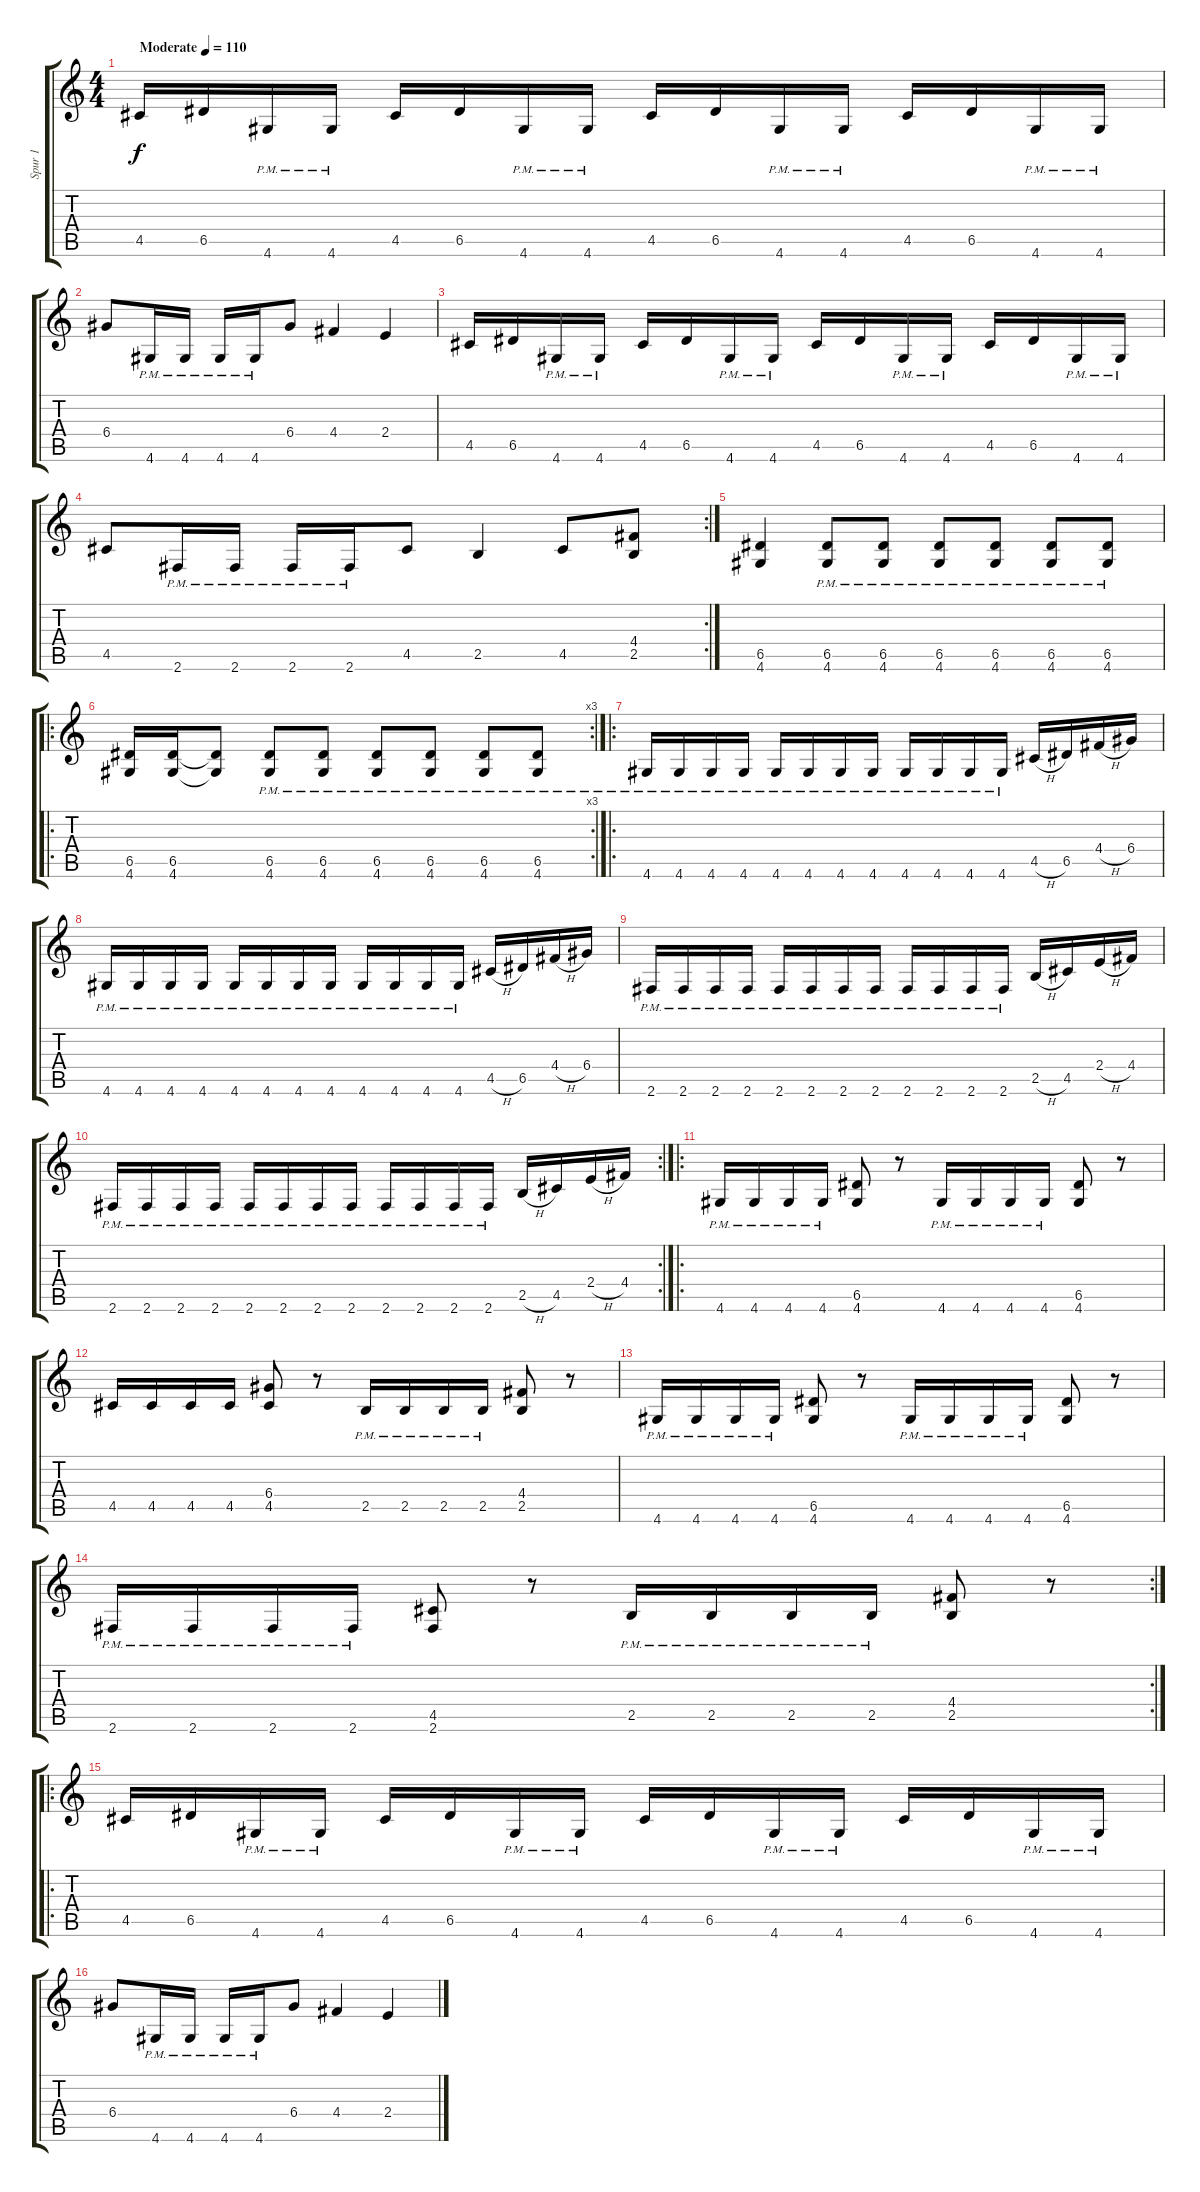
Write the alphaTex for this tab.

\track ("Spur 1" "Spur 1") {instrument distortionguitar}
\staff {score tabs}
\tuning (E4 B3 G3 D3 A2 E2) {hide}
\ts (4 4)
\tempo (110 "Moderate")
\clef g2
\ks c
4.5.16{dy f instrument distortionguitar} 6.5.16 4.6{pm}.16 4.6{pm}.16 4.5.16 6.5.16 4.6{pm}.16 4.6{pm}.16 4.5.16 6.5.16 4.6{pm}.16 4.6{pm}.16 4.5.16 6.5.16 4.6{pm}.16 4.6{pm}.16 |
6.4.8 4.6{pm}.16 4.6{pm}.16 4.6{pm}.16 4.6{pm}.16 6.4.8 4.4.4 2.4.4 |
4.5.16 6.5.16 4.6{pm}.16 4.6{pm}.16 4.5.16 6.5.16 4.6{pm}.16 4.6{pm}.16 4.5.16 6.5.16 4.6{pm}.16 4.6{pm}.16 4.5.16 6.5.16 4.6{pm}.16 4.6{pm}.16 |
\rc 2
4.5.8 2.6{pm}.16 2.6{pm}.16 2.6{pm}.16 2.6{pm}.16 4.5.8 2.5.4 4.5.8 (4.4 2.5).8 |
(6.5 4.6).4 (6.5{pm} 4.6{pm}).8 (6.5{pm} 4.6{pm}).8 (6.5{pm} 4.6{pm}).8 (6.5{pm} 4.6{pm}).8 (6.5{pm} 4.6{pm}).8 (6.5{pm} 4.6{pm}).8 |
\ro
\rc 3
(6.5 4.6).16 (6.5 4.6).16 (6.5{t} 4.6{t}).8 (6.5{pm} 4.6{pm}).8 (6.5{pm} 4.6{pm}).8 (6.5{pm} 4.6{pm}).8 (6.5{pm} 4.6{pm}).8 (6.5{pm} 4.6{pm}).8 (6.5{pm} 4.6{pm}).8 |
\ro
4.6{pm}.16 4.6{pm}.16 4.6{pm}.16 4.6{pm}.16 4.6{pm}.16 4.6{pm}.16 4.6{pm}.16 4.6{pm}.16 4.6{pm}.16 4.6{pm}.16 4.6{pm}.16 4.6{pm}.16 4.5{h}.16 6.5.16 4.4{h}.16 6.4.16 |
4.6{pm}.16 4.6{pm}.16 4.6{pm}.16 4.6{pm}.16 4.6{pm}.16 4.6{pm}.16 4.6{pm}.16 4.6{pm}.16 4.6{pm}.16 4.6{pm}.16 4.6{pm}.16 4.6{pm}.16 4.5{h}.16 6.5.16 4.4{h}.16 6.4.16 |
2.6{pm}.16 2.6{pm}.16 2.6{pm}.16 2.6{pm}.16 2.6{pm}.16 2.6{pm}.16 2.6{pm}.16 2.6{pm}.16 2.6{pm}.16 2.6{pm}.16 2.6{pm}.16 2.6{pm}.16 2.5{h}.16 4.5.16 2.4{h}.16 4.4.16 |
\rc 2
2.6{pm}.16 2.6{pm}.16 2.6{pm}.16 2.6{pm}.16 2.6{pm}.16 2.6{pm}.16 2.6{pm}.16 2.6{pm}.16 2.6{pm}.16 2.6{pm}.16 2.6{pm}.16 2.6{pm}.16 2.5{h}.16 4.5.16 2.4{h}.16 4.4.16 |
\ro
4.6{pm}.16 4.6{pm}.16 4.6{pm}.16 4.6{pm}.16 (6.5 4.6).8 r.8 4.6{pm}.16 4.6{pm}.16 4.6{pm}.16 4.6{pm}.16 (6.5 4.6).8 r.8 |
4.5.16 4.5.16 4.5.16 4.5.16 (6.4 4.5).8 r.8 2.5{pm}.16 2.5{pm}.16 2.5{pm}.16 2.5{pm}.16 (4.4 2.5).8 r.8 |
4.6{pm}.16 4.6{pm}.16 4.6{pm}.16 4.6{pm}.16 (6.5 4.6).8 r.8 4.6{pm}.16 4.6{pm}.16 4.6{pm}.16 4.6{pm}.16 (6.5 4.6).8 r.8 |
\rc 2
2.6{pm}.16 2.6{pm}.16 2.6{pm}.16 2.6{pm}.16 (4.5 2.6).8 r.8 2.5{pm}.16 2.5{pm}.16 2.5{pm}.16 2.5{pm}.16 (4.4 2.5).8 r.8 |
\ro
4.5.16 6.5.16 4.6{pm}.16 4.6{pm}.16 4.5.16 6.5.16 4.6{pm}.16 4.6{pm}.16 4.5.16 6.5.16 4.6{pm}.16 4.6{pm}.16 4.5.16 6.5.16 4.6{pm}.16 4.6{pm}.16 |
6.4.8 4.6{pm}.16 4.6{pm}.16 4.6{pm}.16 4.6{pm}.16 6.4.8 4.4.4 2.4.4
